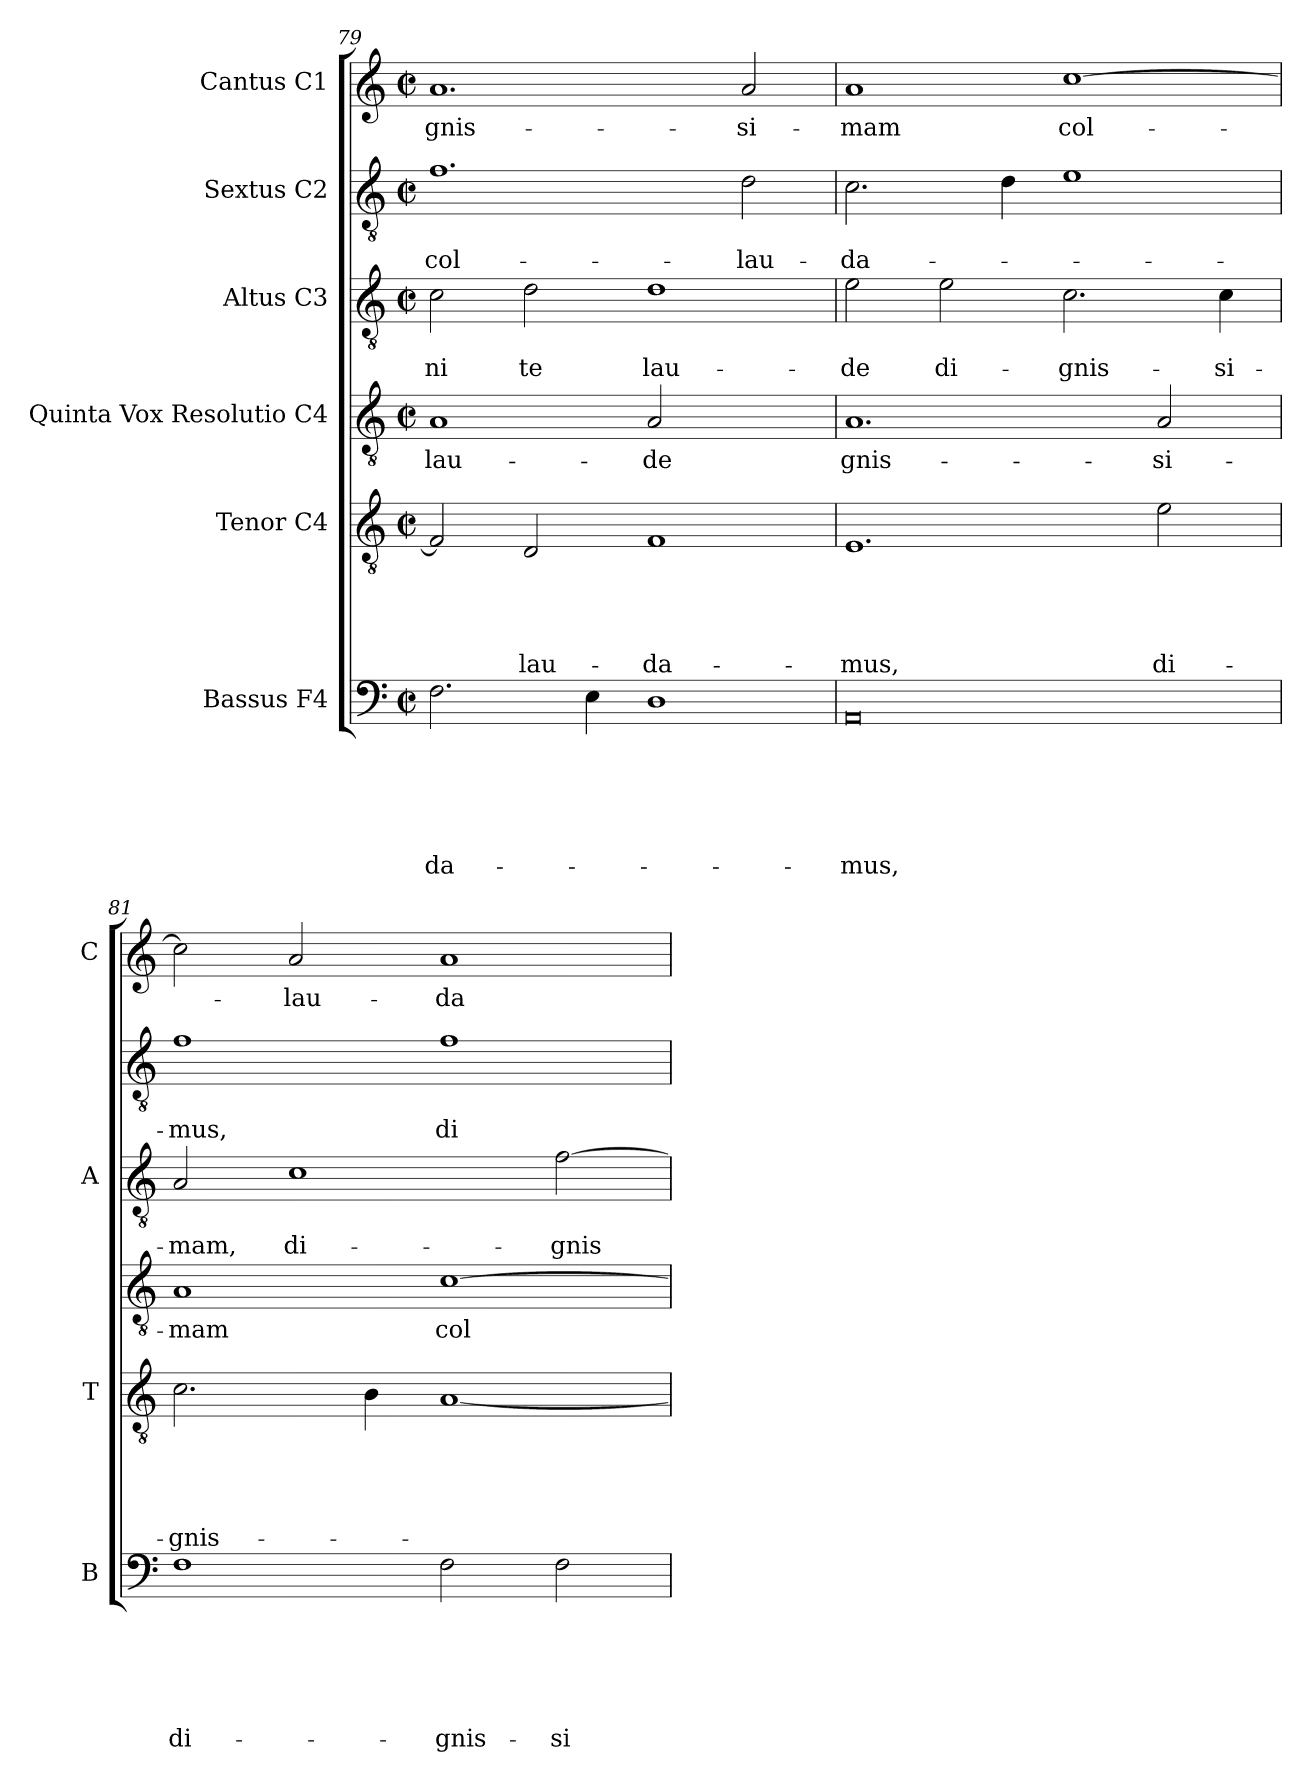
**kern	**text	**text	**text	**text	**text	**text	**kern	**text	**text	**text	**text	**text	**kern	**text	**kern	**text	**text	**kern	**text	**text	**kern	**text
*part6	*part6	*part6	*part6	*part6	*part6	*part6	*part5	*part5	*part5	*part5	*part5	*part5	*part4	*part4	*part3	*part3	*part3	*part2	*part2	*part2	*part1	*part1
*staff6	*staff6	*staff6	*staff6	*staff6	*staff6	*staff6	*staff5	*staff5	*staff5	*staff5	*staff5	*staff5	*staff4	*staff4	*staff3	*staff3	*staff3	*staff2	*staff2	*staff2	*staff1	*staff1
*I"Bassus F4	*	*	*	*	*	*	*I"Tenor C4	*	*	*	*	*	*I"Quinta Vox Resolutio C4	*	*I"Altus C3	*	*	*I"Sextus C2	*	*	*I"Cantus C1	*
*I'B	*	*	*	*	*	*	*I'T	*	*	*	*	*	*	*	*I'A	*	*	*	*	*	*I'C	*
!!LO:LB:g=z
*clefF4	*	*	*	*	*	*	*clefGv2	*	*	*	*	*	*clefGv2	*	*clefGv2	*	*	*clefGv2	*	*	*clefG2	*
*k[]	*	*	*	*	*	*	*k[]	*	*	*	*	*	*k[]	*	*k[]	*	*	*k[]	*	*	*k[]	*
*C:	*	*	*	*	*	*	*C:	*	*	*	*	*	*C:	*	*C:	*	*	*C:	*	*	*C:	*
*M2/2	*	*	*	*	*	*	*M2/2	*	*	*	*	*	*M2/2	*	*M2/2	*	*	*M2/2	*	*	*M2/2	*
*met(c|)	*	*	*	*	*	*	*met(c|)	*	*	*	*	*	*met(c|)	*	*met(c|)	*	*	*met(c|)	*	*	*met(c|)	*
=79	=79	=79	=79	=79	=79	=79	=79	=79	=79	=79	=79	=79	=79	=79	=79	=79	=79	=79	=79	=79	=79	=79
!	!	!	!	!	!	!LO:LY:b	!	!	!	!	!	!	!	!LO:LY:b	!	!	!LO:LY:b	!	!	!LO:LY:b	!	!LO:LY:b
2.F\	.	.	.	.	.	-da-	2F/]	.	.	.	.	.	1A	lau-	2c\	.	-ni	1.f	.	col-	1.a	-gnis-
!	!	!	!	!	!	!	!	!	!	!	!	!LO:LY:b	!	!	!	!	!LO:LY:b	!	!	!	!	!
.	.	.	.	.	.	.	2D/	.	.	.	.	-lau-	.	.	2d\	.	te	.	.	.	.	.
4E\	.	.	.	.	.	.	.	.	.	.	.	.	.	.	.	.	.	.	.	.	.	.
!	!	!	!	!	!	!	!	!	!	!	!	!LO:LY:b	!	!LO:LY:b	!	!	!LO:LY:b	!	!	!	!	!
1D	.	.	.	.	.	.	1F	.	.	.	.	-da-	2A/	-de	1d	.	lau-	.	.	.	.	.
!	!	!	!	!	!	!	!	!	!	!	!	!	!	!LO:LY:b	!	!	!	!	!	!LO:LY:b	!	!LO:LY:b
.	.	.	.	.	.	.	.	.	.	.	.	.	2F/yy	di-	.	.	.	2d\	.	-lau-	2a/	-si-
=80	=80	=80	=80	=80	=80	=80	=80	=80	=80	=80	=80	=80	=80	=80	=80	=80	=80	=80	=80	=80	=80	=80
!	!	!	!	!	!	!LO:LY:b	!	!	!	!	!	!LO:LY:b	!	!LO:LY:b	!	!	!LO:LY:b	!	!	!LO:LY:b	!	!LO:LY:b
0AA	.	.	.	.	.	-mus,	1.E	.	.	.	.	-mus,	1.A	-gnis-	2e\	.	-de	2.c\	.	-da-	1a	-mam
!	!	!	!	!	!	!	!	!	!	!	!	!	!	!	!	!	!LO:LY:b	!	!	!	!	!
.	.	.	.	.	.	.	.	.	.	.	.	.	.	.	2e\	.	di-	.	.	.	.	.
.	.	.	.	.	.	.	.	.	.	.	.	.	.	.	.	.	.	4d\	.	.	.	.
!	!	!	!	!	!	!	!	!	!	!	!	!	!	!	!	!	!LO:LY:b	!	!	!	!	!LO:LY:b
.	.	.	.	.	.	.	.	.	.	.	.	.	.	.	2.c\	.	-gnis-	1e	.	.	[1cc	col-
!	!	!	!	!	!	!	!	!	!	!	!	!LO:LY:b	!	!LO:LY:b	!	!	!	!	!	!	!	!
.	.	.	.	.	.	.	2e\	.	.	.	.	di-	2A/	-si-	.	.	.	.	.	.	.	.
!	!	!	!	!	!	!	!	!	!	!	!	!	!	!	!	!	!LO:LY:b	!	!	!	!	!
.	.	.	.	.	.	.	.	.	.	.	.	.	.	.	4c\	.	-si-	.	.	.	.	.
=81	=81	=81	=81	=81	=81	=81	=81	=81	=81	=81	=81	=81	=81	=81	=81	=81	=81	=81	=81	=81	=81	=81
!	!	!	!	!	!	!LO:LY:b	!	!	!	!	!	!LO:LY:b	!	!LO:LY:b	!	!	!LO:LY:b	!	!	!LO:LY:b	!	!
1F	.	.	.	.	.	di-	2.c\	.	.	.	.	-gnis-	1A	-mam	2A/	.	-mam,	1f	.	-mus,	2cc\]	.
!	!	!	!	!	!	!	!	!	!	!	!	!	!	!	!	!	!LO:LY:b	!	!	!	!	!LO:LY:b
.	.	.	.	.	.	.	.	.	.	.	.	.	.	.	1c	.	di-	.	.	.	2a/	-lau-
.	.	.	.	.	.	.	4B\	.	.	.	.	.	.	.	.	.	.	.	.	.	.	.
!	!	!	!	!	!	!LO:LY:b	!	!	!	!	!	!	!	!LO:LY:b	!	!	!	!	!	!LO:LY:b	!	!LO:LY:b
2F\	.	.	.	.	.	-gnis-	[1A	.	.	.	.	.	[1c	col-	.	.	.	1f	.	di-	1a	-da-
!	!	!	!	!	!	!LO:LY:b	!	!	!	!	!	!	!	!	!	!	!LO:LY:b	!	!	!	!	!
2F\	.	.	.	.	.	-si-	.	.	.	.	.	.	.	.	[2f\	.	-gnis-	.	.	.	.	.
=	=	=	=	=	=	=	=	=	=	=	=	=	=	=	=	=	=	=	=	=	=	=
*-	*-	*-	*-	*-	*-	*-	*-	*-	*-	*-	*-	*-	*-	*-	*-	*-	*-	*-	*-	*-	*-	*-
